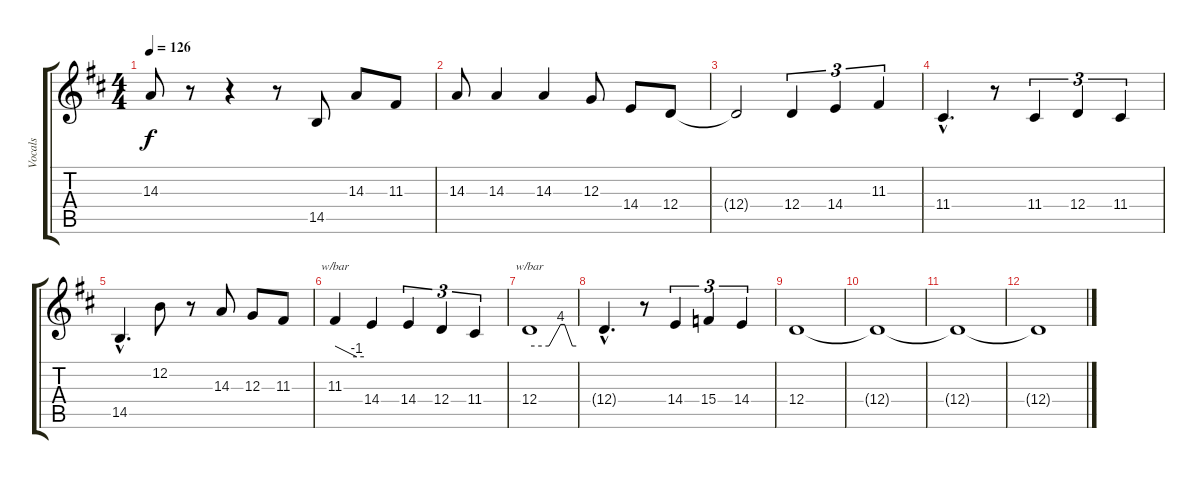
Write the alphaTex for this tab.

\track ("Vocals" "Vocals") {instrument clarinet}
\staff {score tabs}
\tuning (E4 B3 G3 D3 A2 E2) {hide}
\ts (4 4)
\tempo 126
\clef g2
\ks d
14.3.8{dy f} r.8 r.4 r.8 14.5.8 14.3.8 11.3.8 |
14.3.8 14.3.4 14.3.4 12.3.8 14.4.8 12.4.8 |
12.4{t}.2 12.4.4{tu (3 2)} 14.4.4{tu (3 2)} 11.3.4{tu (3 2)} |
11.4{hac}.4{d} r.8 11.4.4{tu (3 2)} 12.4.4{tu (3 2)} 11.4.4{tu (3 2)} |
14.5{hac}.4{d} 12.2.8 r.8 14.3.8 12.3.8 11.3.8 |
11.3.4{tbe (custom default 0 0 45 -4 60 -4)} 14.4.4 14.4.4{tu (3 2)} 12.4.4{tu (3 2)} 11.4.4{tu (3 2)} |
12.4.1{tbe (custom default 0 0 25 0 40 16 45 16 55 0 60 0)} |
12.4{hac t}.4{d} r.8 14.4.4{tu (3 2)} 15.4.4{tu (3 2)} 14.4.4{tu (3 2)} |
12.4.1{volume 0} |
12.4{t}.1 |
12.4{t}.1 |
12.4{t}.1
